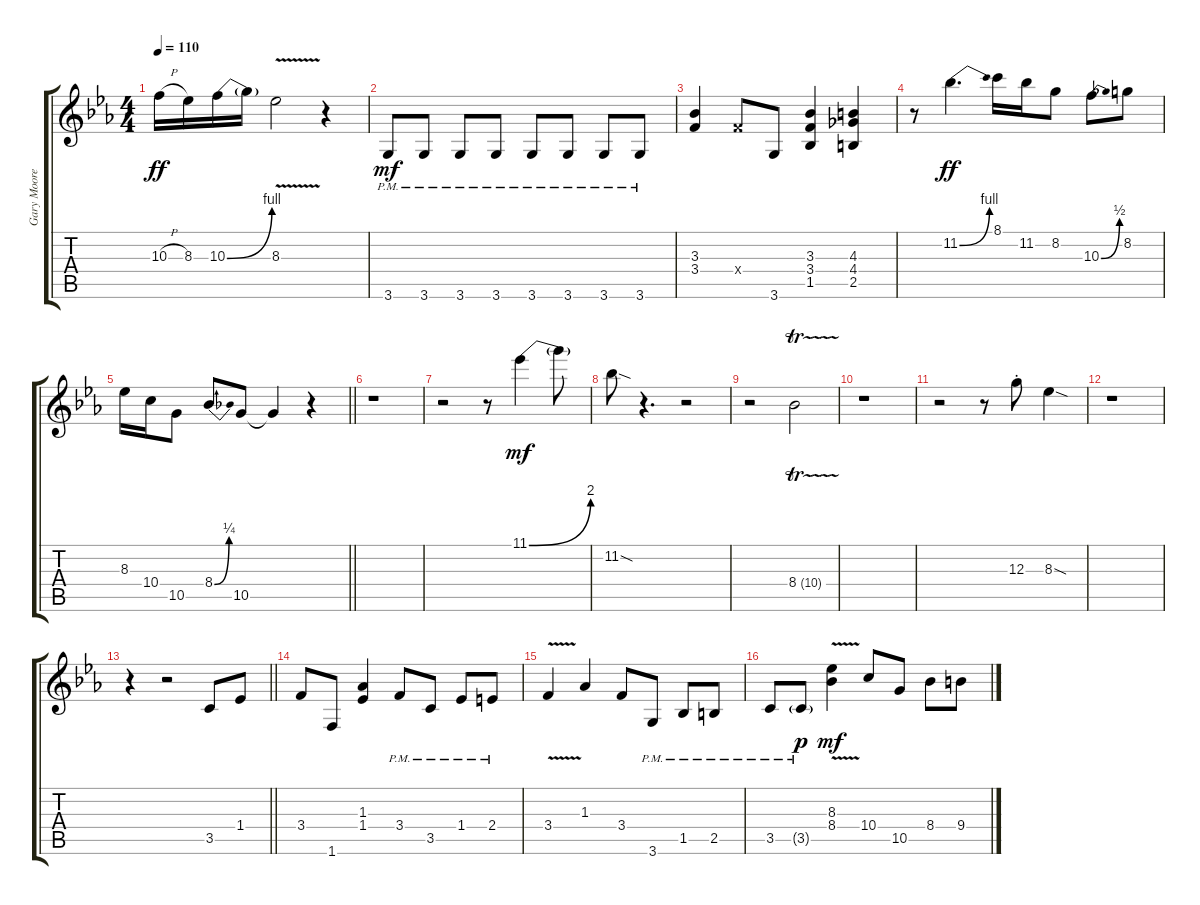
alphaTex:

\track ("Gary Moore" "Gary Moore") {instrument distortionguitar}
\staff {score tabs}
\tuning (E4 B3 G3 D3 A2 E2) {hide}
\ts (4 4)
\tempo 110
\clef g2
\ks eb
10.3{h t}.16{dy ff} 8.3.16 10.3{be (bend 0 0 60 4)}.16 10.3{t}.16 8.3{v}.2 r.4 |
3.6{pm}.8{dy mf} 3.6{pm}.8 3.6{pm}.8 3.6{pm}.8 3.6{pm}.8 3.6{pm}.8 3.6{pm}.8 3.6{pm}.8 |
(3.3 3.4).4 3.4{x}.8 3.6.8 (3.3 3.4 1.5).4 (4.3 4.4 2.5).4 |
r.8 11.2{be (bend 0 0 60 4)}.4{d dy ff} 8.1.16 11.2.16 8.2.8 10.3{be (bend 0 0 60 2)}.8 8.2.8 |
\barLineRight lightlight
8.3.16 10.4.16 10.5.8 8.4{be (bend 0 0 60 1)}.8 10.5.8 10.5{t}.4 r.4 |
r.1 |
r.2 r.8 11.1{be (bend 0 0 60 8)}.4{dy mf} 11.1{t}.8 |
11.2{sod}.8 r.4{d} r.2 |
r.2 8.4{tr (10 32)}.2 |
r.1 |
r.2 r.8 12.3{st}.8 8.3{sod}.4 |
r.1 |
\barLineRight lightlight
r.4 r.2 3.5.8 1.4.8 |
3.4.8 1.6.8 (1.3 1.4).4 3.4{pm}.8 3.5{pm}.8 1.4{pm}.8 2.4{pm}.8 |
3.4{v}.4 1.3.4 3.4.8 3.6{pm}.8 1.5{pm}.8 2.5{pm}.8 |
3.5{pm}.8 3.5{g pm}.8{dy p} (8.3{v} 8.4{v}).4{dy mf} 10.4.8 10.5.8 8.4.8 9.4.8
